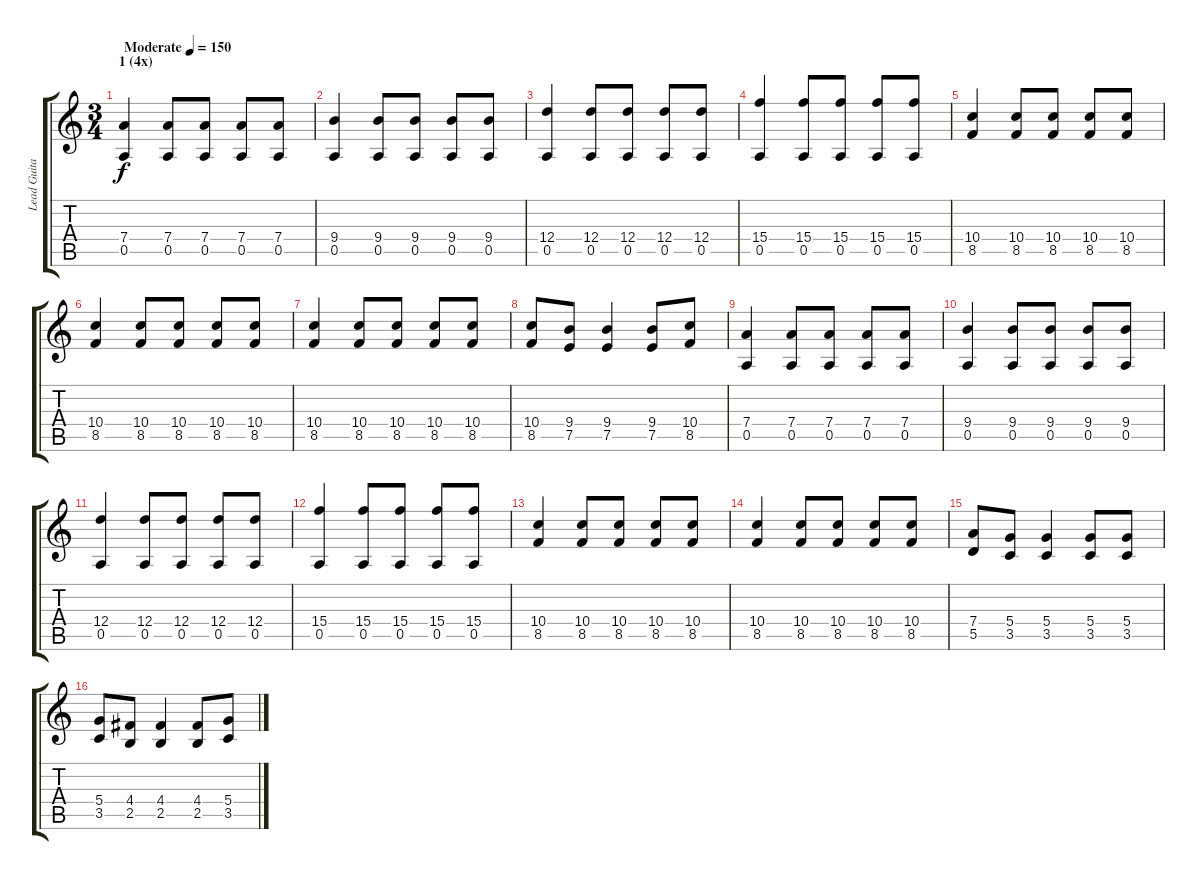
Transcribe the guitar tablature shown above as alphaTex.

\track ("Lead Guitar" "Lead Guita") {instrument distortionguitar}
\staff {score tabs}
\tuning (E4 B3 G3 D3 A2 E2) {hide}
\ts (3 4)
\section ("" "1 (4x)")
\tempo (150 "Moderate")
\clef g2
\ks c
(7.4 0.5).4{dy f instrument distortionguitar} (7.4 0.5).8 (7.4 0.5).8 (7.4 0.5).8 (7.4 0.5).8 |
(9.4 0.5).4 (9.4 0.5).8 (9.4 0.5).8 (9.4 0.5).8 (9.4 0.5).8 |
(12.4 0.5).4 (12.4 0.5).8 (12.4 0.5).8 (12.4 0.5).8 (12.4 0.5).8 |
(15.4 0.5).4 (15.4 0.5).8 (15.4 0.5).8 (15.4 0.5).8 (15.4 0.5).8 |
(10.4 8.5).4 (10.4 8.5).8 (10.4 8.5).8 (10.4 8.5).8 (10.4 8.5).8 |
(10.4 8.5).4 (10.4 8.5).8 (10.4 8.5).8 (10.4 8.5).8 (10.4 8.5).8 |
(10.4 8.5).4 (10.4 8.5).8 (10.4 8.5).8 (10.4 8.5).8 (10.4 8.5).8 |
(10.4 8.5).8 (9.4 7.5).8 (9.4 7.5).4 (9.4 7.5).8 (10.4 8.5).8 |
(7.4 0.5).4 (7.4 0.5).8 (7.4 0.5).8 (7.4 0.5).8 (7.4 0.5).8 |
(9.4 0.5).4 (9.4 0.5).8 (9.4 0.5).8 (9.4 0.5).8 (9.4 0.5).8 |
(12.4 0.5).4 (12.4 0.5).8 (12.4 0.5).8 (12.4 0.5).8 (12.4 0.5).8 |
(15.4 0.5).4 (15.4 0.5).8 (15.4 0.5).8 (15.4 0.5).8 (15.4 0.5).8 |
(10.4 8.5).4 (10.4 8.5).8 (10.4 8.5).8 (10.4 8.5).8 (10.4 8.5).8 |
(10.4 8.5).4 (10.4 8.5).8 (10.4 8.5).8 (10.4 8.5).8 (10.4 8.5).8 |
(7.4 5.5).8 (5.4 3.5).8 (5.4 3.5).4 (5.4 3.5).8 (5.4 3.5).8 |
(5.4 3.5).8 (4.4 2.5).8 (4.4 2.5).4 (4.4 2.5).8 (5.4 3.5).8
